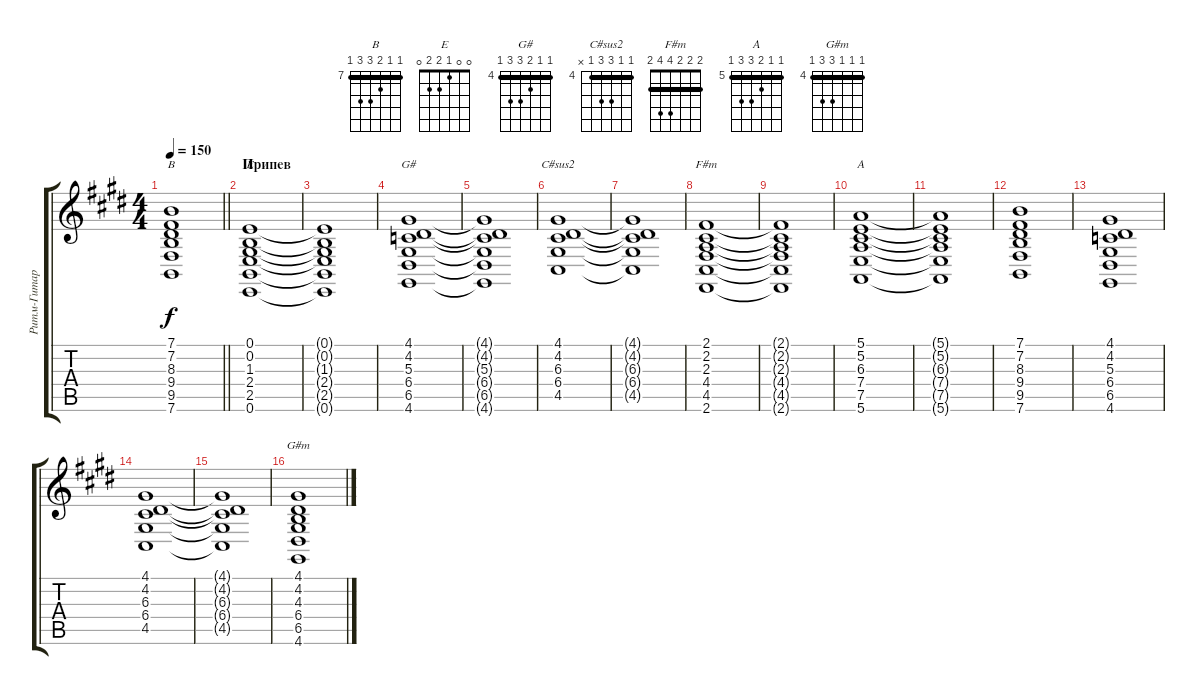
\track ("Ритм-Гитара" "Ритм-Гитар") {instrument orchestralharp}
\staff {score tabs}
\tuning (E4 B3 G3 D3 A2 E2) {hide}
\chord ("B" 7 7 8 9 9 7) {firstfret 7 barre 7}
\chord ("E" 0 0 1 2 2 0)
\chord ("G#" 4 4 5 6 6 4) {firstfret 4 barre 4}
\chord ("C#sus2" 4 4 6 6 4 x) {firstfret 4 barre 4}
\chord ("F#m" 2 2 2 4 4 2) {barre 2}
\chord ("A" 5 5 6 7 7 5) {firstfret 5 barre 5}
\chord ("G#m" 4 4 4 6 6 4) {firstfret 4 barre 4}
\ts (4 4)
\tempo 150
\clef g2
\barLineRight lightlight
\ks c#minor
(7.1 7.2 8.3 9.4 9.5 7.6).1{ch "B" dy f} |
\section ("" "Припев")
(0.1 0.2 1.3 2.4 2.5 0.6).1{ch "E"} |
(0.1{t} 0.2{t} 1.3{t} 2.4{t} 2.5{t} 0.6{t}).1 |
(4.1 4.2 5.3 6.4 6.5 4.6).1{ch "G#"} |
(4.1{t} 4.2{t} 5.3{t} 6.4{t} 6.5{t} 4.6{t}).1 |
(4.1 4.2 6.3 6.4 4.5).1{ch "C#sus2"} |
(4.1{t} 4.2{t} 6.3{t} 6.4{t} 4.5{t}).1 |
(2.1 2.2 2.3 4.4 4.5 2.6).1{ch "F#m"} |
(2.1{t} 2.2{t} 2.3{t} 4.4{t} 4.5{t} 2.6{t}).1 |
(5.1 5.2 6.3 7.4 7.5 5.6).1{ch "A"} |
(5.1{t} 5.2{t} 6.3{t} 7.4{t} 7.5{t} 5.6{t}).1 |
(7.1 7.2 8.3 9.4 9.5 7.6).1 |
(4.1 4.2 5.3 6.4 6.5 4.6).1 |
(4.1 4.2 6.3 6.4 4.5).1 |
(4.1{t} 4.2{t} 6.3{t} 6.4{t} 4.5{t}).1 |
(4.1 4.2 4.3 6.4 6.5 4.6).1{ch "G#m"}
